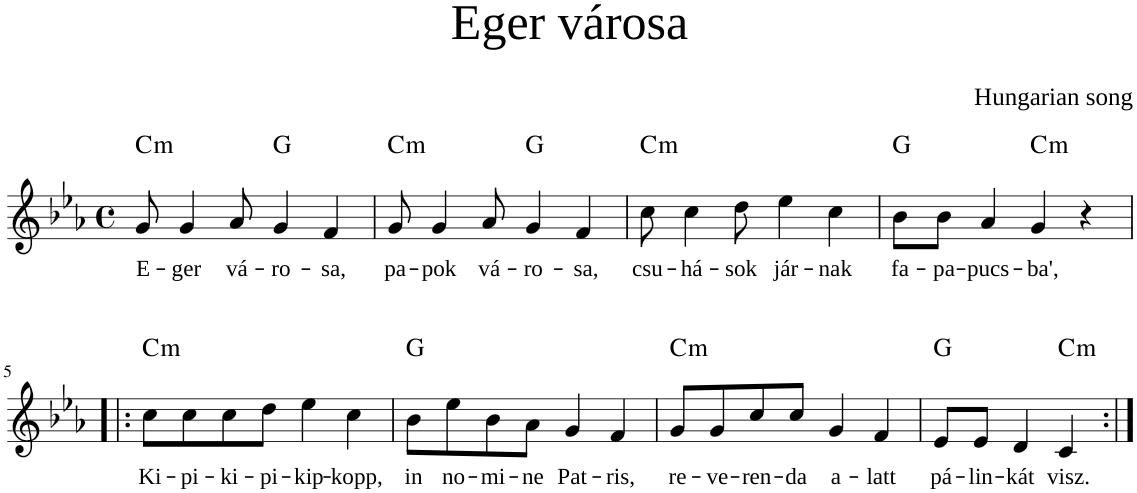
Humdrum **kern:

**kern	**text	**harte
*part1	*part1	*part1
*staff1	*staff1	*
*I"Piano	*	*
*I'Pno	*	*
*clefG2	*	*
*k[b-e-a-]	*	*
*M4/4	*	*
*met(c)	*	*
=1	=1	=1
!	!LO:LY:b	!LO:H:kt=m
8g/	E-	C:min
!	!LO:LY:b	!
4g/	-ger	.
!	!LO:LY:b	!
8a-/	vá-	.
!	!LO:LY:b	!
4g/	-ro-	G:maj
!	!LO:LY:b	!
4f/	-sa,	.
=2	=2	=2
!	!LO:LY:b	!LO:H:kt=m
8g/	pa-	C:min
!	!LO:LY:b	!
4g/	-pok	.
!	!LO:LY:b	!
8a-/	vá-	.
!	!LO:LY:b	!
4g/	-ro-	G:maj
!	!LO:LY:b	!
4f/	-sa,	.
=3	=3	=3
!	!LO:LY:b	!LO:H:kt=m
8cc\	csu-	C:min
!	!LO:LY:b	!
4cc\	-há-	.
!	!LO:LY:b	!
8dd\	-sok	.
!	!LO:LY:b	!
4ee-\	jár-	.
!	!LO:LY:b	!
4cc\	-nak	.
=4	=4	=4
!	!LO:LY:b	!
8b-\L	fa-	G:maj
!	!LO:LY:b	!
8b-\J	-pa-	.
!	!LO:LY:b	!
4a-/	-pucs-	.
!	!LO:LY:b	!LO:H:kt=m
4g/	-ba',	C:min
4r	.	.
!!LO:LB:g=z
=5!|:	=5!|:	=5!|:
!	!LO:LY:b	!LO:H:kt=m
8cc\L	Ki-	C:min
!	!LO:LY:b	!
8cc\	-pi-	.
!	!LO:LY:b	!
8cc\	-ki-	.
!	!LO:LY:b	!
8dd\J	-pi-	.
!	!LO:LY:b	!
4ee-\	-kip-	.
!	!LO:LY:b	!
4cc\	-kopp,	.
=6	=6	=6
!	!LO:LY:b	!
8b-\L	in	G:maj
!	!LO:LY:b	!
8ee-\	no-	.
!	!LO:LY:b	!
8b-\	-mi-	.
!	!LO:LY:b	!
8a-\J	-ne	.
!	!LO:LY:b	!
4g/	Pat-	.
!	!LO:LY:b	!
4f/	-ris,	.
=7	=7	=7
!	!LO:LY:b	!LO:H:kt=m
8g/L	re-	C:min
!	!LO:LY:b	!
8g/	-ve-	.
!	!LO:LY:b	!
8cc/	-ren-	.
!	!LO:LY:b	!
8cc/J	-da	.
!	!LO:LY:b	!
4g/	a-	.
!	!LO:LY:b	!
4f/	-latt	.
=8	=8	=8
!	!LO:LY:b	!
8e-/L	pá-	G:maj
!	!LO:LY:b	!
8e-/J	-lin-	.
!	!LO:LY:b	!
4d/	-kát	.
!	!LO:LY:b	!LO:H:kt=m
4c/	visz.	C:min
=:|!	=:|!	=:|!
*-	*-	*-
